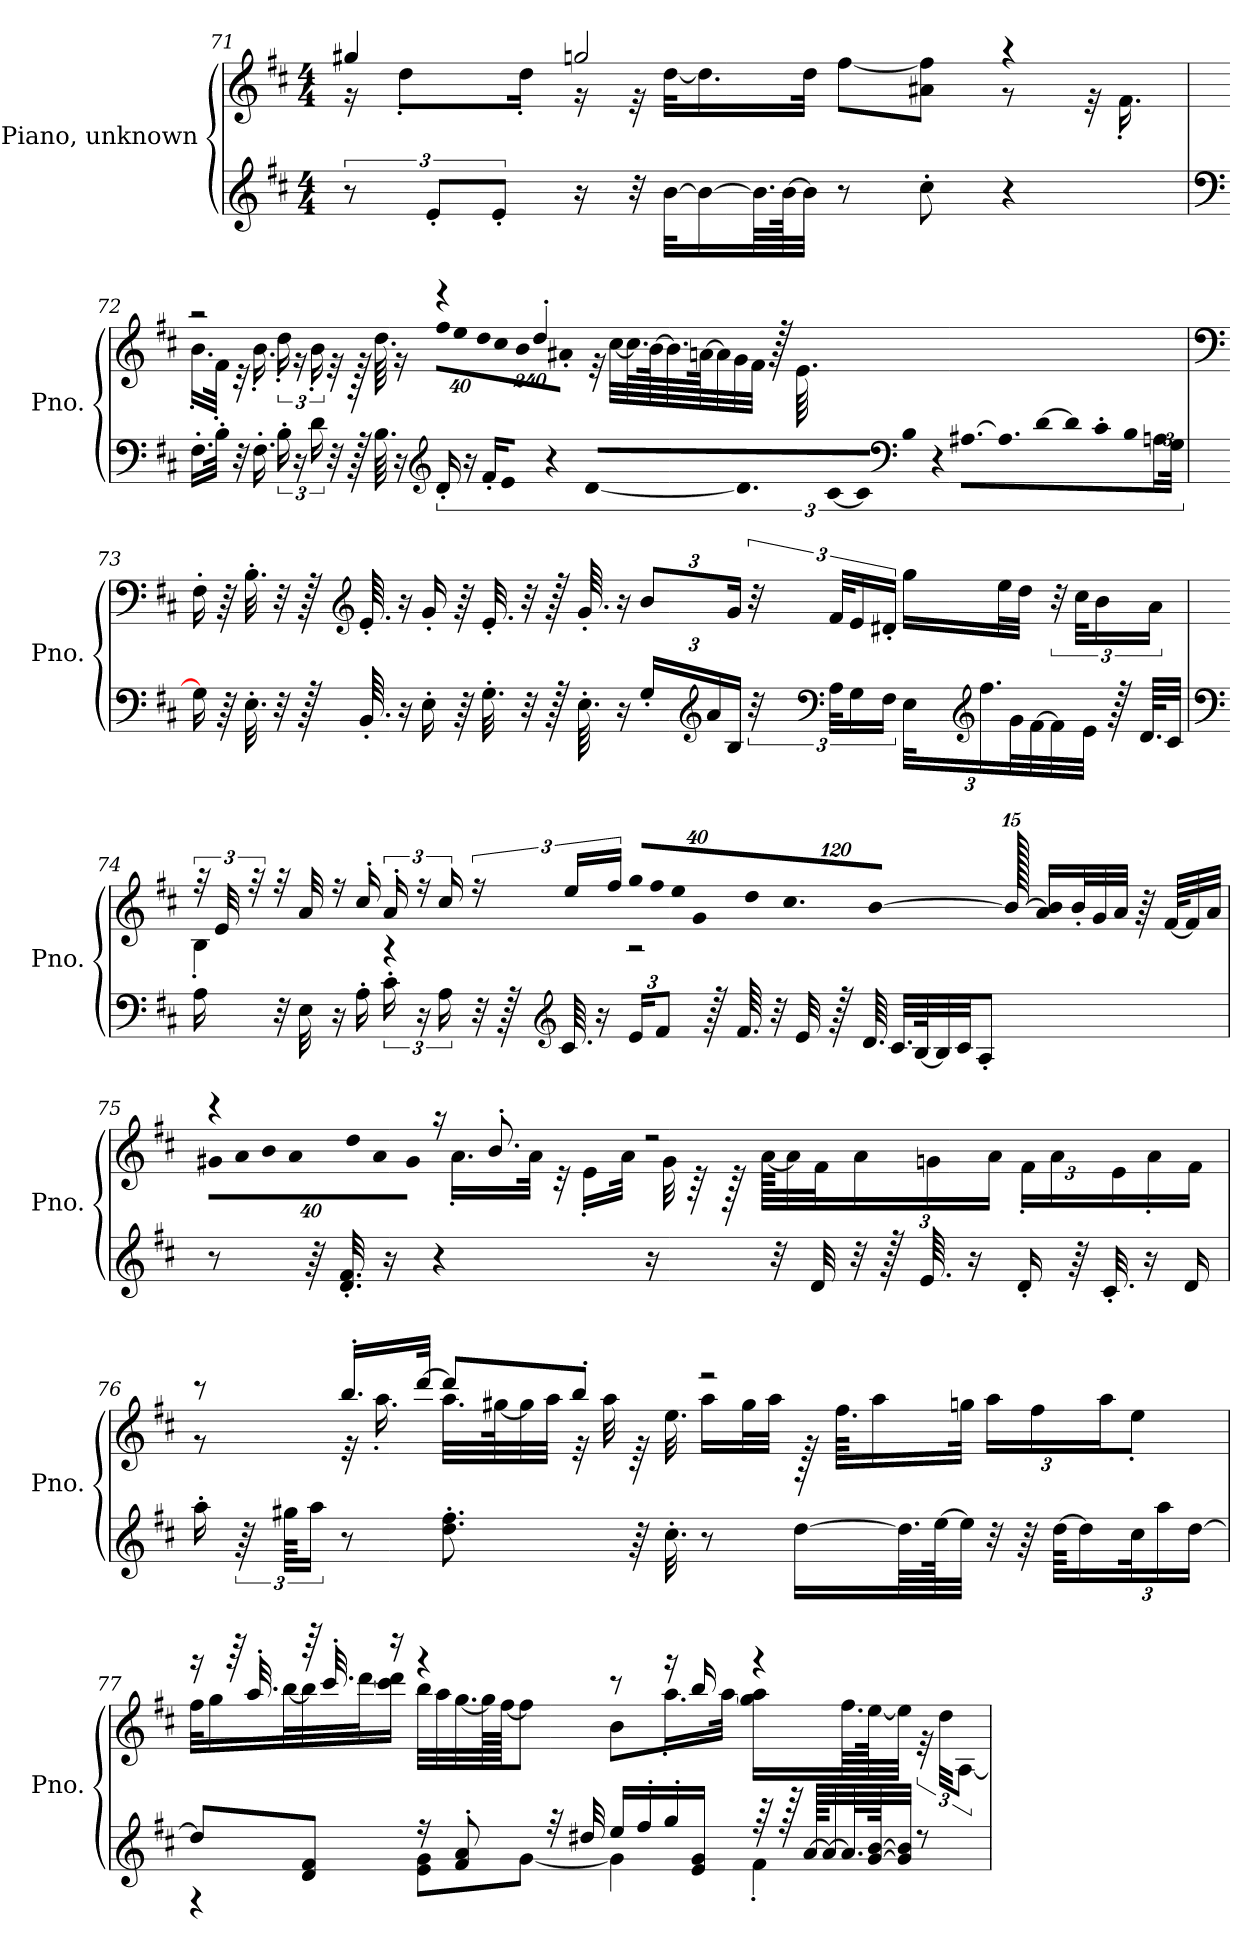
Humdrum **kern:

**kern	**kern
*part1	*part1
*staff2	*staff1
*I"Piano, unknown	*
*I'Pno.	*
!!LO:PB:g=z
*clefG2	*clefG2
*k[f#c#]	*k[f#c#]
*M4/4	*M4/4
=71	=71
*	*^
12r	4gg#X/	16r
.	.	8dd'\L
12e'/L	.	.
12e'/J	.	.
.	.	16dd'\Jk
16r	2ggn/	16r
32r	.	32r
[32b\KLL	.	[32dd\KLL
16b\_	.	16.dd\]
64.b\LL]	.	.
[128b\JK	.	.
32b\JJJ]	.	32dd\JJk
8r	.	[8ff#\L
8cc#'\	.	8a#X\ 8ff#\]J
4r	4r	8r
.	.	32r
.	.	16.f#'\
!!LO:LB:g=z	!!
=72	=72	=72
*clefF4	*	*
16.F#'\LL	2r	16.b'\LL
32B'\JJk	.	32f#'\JJk
32r	.	32r
16.F#'\	.	16.b'\
24B'\	.	24dd'\
24r	.	24r
24d\	.	24b'\
32r	.	32r
128r	.	128r
64.B\	.	64.dd\
16r	.	16r
*clefG2	*	*
*	*	*Xbrackettup
!	!	!LO:N:vis=32
24d'/	4r	640%23ff#\LLL
!	!	!LO:N:vis=32
.	.	640%23ee\
24r	.	.
!	!	!LO:N:vis=32
.	.	640%23dd\J
24f#'/LL	.	.
!	!	!LO:N:vis=16
.	.	1920%137cc#\
32e/JJk	.	.
64r	.	.
[64d/LLLL	.	.
!	!	!LO:N:vis=32
.	.	640%23b\L
64.d/]	.	.
[128c#/JK	.	.
!	!	!LO:N:vis=32
.	.	640%23a#X'\JJJ
32c#/JJJ]	.	.
*clefF4	*	*
32B\	4dd'/	.
.	.	32r
128r	.	.
.	.	[32cc#\LLL
[64.A#X\LLLL	.	.
64.A#\]	.	.
.	.	64.cc#\L]
[128d\JK	.	.
.	.	[128b\K
32d\]	.	.
.	.	64.b\]
.	.	[128an\JK
32c#'\	.	.
.	.	32a\]
32B\J	.	.
.	.	32g\
*Xbrackettup	*	*
24An\	.	.
.	.	32f#\JJJ
.	.	128r
.	.	64.e\
[48G\JJk	.	.
960ryy	960ryy	.
*	*v	*v
!!LO:LB:g=z
=73	=73
*	*clefF4
16G\]	16F#'\
64r	64r
32.E'\	32.B'\
32r	32r
128r	128r
*	*clefG2
64.BB'/	64.e'/
16r	16r
16E'\	16g'/
64r	64r
32.G'\	32.e'/
32r	32r
128r	128r
64.E'\	64.g'/
16r	16r
24G'/LL	12b/L
*clefG2	*
24a/	.
24B/JJ	24g/Jk
*brackettup	*brackettup
48r	48r
*clefF4	*
48A\KLL	48f#/KLL
24G\	24e/
24F#\JJ	24d#X'/JJ
*Xbrackettup	*
48E\KLL	16gg\LL
*clefG2	*
24.ff#\	.
.	32ee\L
48g\L	.
.	32dd\JJJ
[48f#\	.
32f#\]	48r
.	48cc#\KLL
32e\JJJ	.
.	24b\
128r	.
64.d/KLLL	.
.	24a\JJ
32c#/JJJ	.
!!LO:LB:g=z
=74	=74
*clefF4	*
*	*^
16A\	48r	4B'\
.	48e/	.
.	48r	.
32r	32r	.
32E\	32a/	.
16r	16r	.
16A'\	16cc#'/	.
*brackettup	*	*
24c#'\	24a'/	4r
24r	24r	.
24A\	24cc#/	.
32r	24r	.
128r	.	.
*clefG2	*	*
64.c#/	.	.
.	24ee/LL	.
16r	.	.
.	24ff#/JJ	.
*Xbrackettup	*Xbrackettup	*
!	!LO:N:vis=32	!
24e/KL	640%23gg/LLL	2r
!	!LO:N:vis=32	!
.	640%23ff#/	.
12f#/J	.	.
!	!LO:N:vis=32	!
.	640%23ee/	.
!	!LO:N:vis=32	!
.	640%23g/	.
128r	.	.
64.f#/	.	.
!	!LO:N:vis=32	!
.	640%23dd/	.
32r	.	.
!	!LO:N:vis=32.	!
.	1920%103cc#/	.
32e/	.	.
128r	.	.
64.d/	.	.
.	[60b/JJJ	.
32.c#/LLL	960b/_	.
.	16a/ 16b/]LL	.
[64B/K	.	.
32B/]	.	.
.	32b'/L	.
32c#/JJ	.	.
.	32g/	.
8A'/J	.	.
.	32a/JJJ	.
.	64r	.
.	[64f#/KLLL	.
.	32f#/]	.
.	32a/JJJ	.
960ryy	.	960ryy
!!LO:LB:g=z	!!
=75	=75	=75
!	!	!LO:N:vis=32
8r	4r	640%23g#X\LLL
!	!	!LO:N:vis=32
.	.	640%23a\
!	!	!LO:N:vis=32
.	.	640%23b\
!	!	!LO:N:vis=32
.	.	640%23a\
64r	.	.
32.d/' 32.f#/'	.	.
!	!	!LO:N:vis=32
.	.	640%23dd\
!	!	!LO:N:vis=32
.	.	640%23a\
16r	.	.
!	!	!LO:N:vis=32
.	.	640%23g#\JJJ
4r	16r	.
.	.	16.a'\LL
.	8.b'/	.
.	.	32a\JJk
.	.	32r
.	.	16e'\LL
.	.	32a\JJk
16r	2r	.
.	.	32g#\
.	.	64r
.	.	128r
.	.	[128a\KKLLL
32r	.	.
.	.	32a\]
32d/	.	.
.	.	32f#\J
32r	.	.
.	.	24a\
128r	.	.
64.e/	.	.
.	.	24gn\
16r	.	.
.	.	24a\JJ
16d'/	.	.
.	.	24f#'\LL
.	.	24a\
64r	.	.
32.c#'/	.	.
.	.	24e\
16r	.	.
.	.	16a'\
16d/	.	.
.	.	16f#\JJ
640ryy	640ryy	.
!!LO:LB:g=z	!!
=76	=76	=76
16aa'\	8r	8r
*brackettup	*	*
96r	.	.
96gg#X\KKLL	.	.
24aa\JJ	.	.
8r	16.bb'/LL	32r
.	.	16.aa'\
.	[32ddd/JJk	.
8.dd\' 8.ff#\'	8ddd/L]	32.aa\LLL
.	.	[64gg#X\K
.	.	32gg#\]
.	.	32aa\JJJ
.	8bb'/J	32r
.	.	32aa\
64r	.	64r
32.cc#'\	.	32.ee\
8r	2r	16aa\LL
.	.	32gg#\L
.	.	32aa\JJJ
[16dd\LL	.	128r
.	.	64.ff#\KKLL
.	.	16aa\
64.dd\LL]	.	.
[128ee\JK	.	.
32ee\JJJ]	.	32ggn\JJk
32r	.	24aa\LL
64r	.	.
.	.	24ff#\
[64dd\KKLL	.	.
16dd\]	.	.
.	.	24aa\J
*Xbrackettup	*	*
48cc#\K	.	8ee'\J
24aa\	.	.
[16dd\JJ	.	.
!!LO:PB:g=z	!!
=77	=77	=77
*^	*	*
8dd/L]	4r	16r	32ff#\KLL
.	.	.	16gg\
.	.	64r	.
.	.	32.aa'/	.
.	.	.	[32bb\L
8d/ 8f#/J	.	64r	32bb\]
.	.	32.ccc#'/	.
.	.	.	[32ddd\J
.	.	16r	16ccc#\ 16ddd\]JJ
16r	8e\ 8g\L	4r	32bb\LLL
.	.	.	32aa\
8f#/' 8a/'	.	.	[32.gg\
.	.	.	128gg\LL]
.	.	.	[128ff#\JJJJ
.	[8g\J	.	8ff#\J]
32r	.	.	.
32dd#X/	.	.	.
16ee/LL	4g\]	8r	8b\L
16ff#'/	.	.	.
16gg'/	.	16r	16.aa'\L
16e/ 16g/JJ	.	16bb/	.
.	.	.	[32aa\JJk
64r	4f#'\	4r	16gg\ 16aa\]LL
128r	.	.	.
[128a/KKLLL	.	.	.
32a/_	.	.	.
64.a/L]	.	.	64.ff#\LL
[128g/ [128b/JK	.	.	[128ee\JK
32g/] 32b/]JJJ	.	.	32ee\JJJ]
*	*	*	*brackettup
8r	.	.	48r
.	.	.	48dd\KKL
.	.	.	[12A\J
*v	*v	*	*
*	*v	*v
=	=
*-	*-
